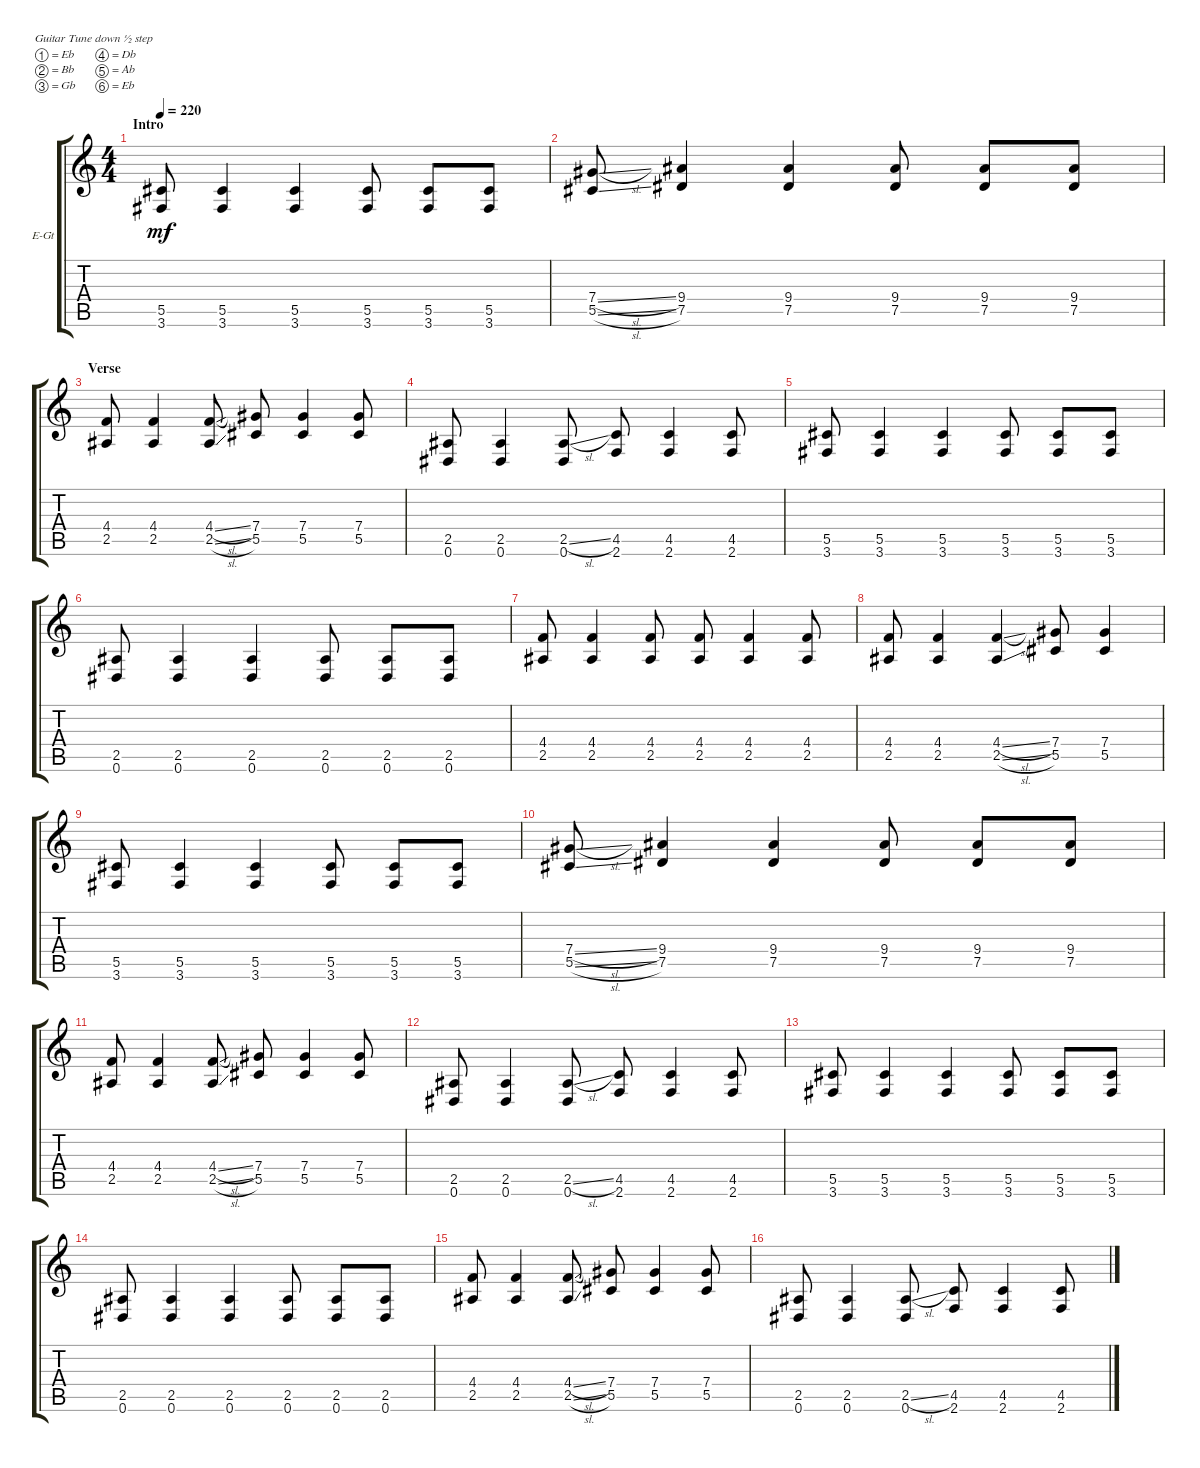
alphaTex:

\bracketExtendMode groupsimilarinstruments
\firstSystemTrackNameOrientation horizontal
\otherSystemsTrackNameOrientation horizontal
\track ("Electric Guitar 1" "E-Gt") {instrument distortionguitar}
\staff {score tabs}
\tuning (Eb4 Bb3 Gb3 Db3 Ab2 Eb2)
\ts (4 4)
\section ("" "Intro")
\tempo 220
\clef g2
\ks c
(3.6 5.5).8{dy mf instrument distortionguitar} (3.6 5.5).4 (5.5 3.6).4 (3.6 5.5).8 (3.6 5.5).8 (3.6 5.5).8 |
(5.5{sl} 7.4{sl}).8 (7.5 9.4).4 (7.5 9.4).4 (7.5 9.4).8 (7.5 9.4).8 (7.5 9.4).8 |
\section ("" "Verse")
(2.5 4.4).8 (2.5 4.4).4 (2.5{sl} 4.4{sl}).8 (5.5 7.4).8 (5.5 7.4).4 (5.5 7.4).8 |
(2.5 0.6).8 (2.5 0.6).4 (2.5{sl} 0.6).8 (4.5 2.6).8 (4.5 2.6).4 (4.5 2.6).8 |
(3.6 5.5).8 (3.6 5.5).4 (5.5 3.6).4 (3.6 5.5).8 (3.6 5.5).8 (3.6 5.5).8 |
(0.6 2.5).8 (0.6 2.5).4 (2.5 0.6).4 (0.6 2.5).8 (0.6 2.5).8 (0.6 2.5).8 |
(2.5 4.4).8 (2.5 4.4).4 (2.5 4.4).8 (2.5 4.4).8 (2.5 4.4).4 (2.5 4.4).8 |
(2.5 4.4).8 (2.5 4.4).4 (2.5{sl} 4.4{sl}).4 (5.5 7.4).8 (5.5 7.4).4 |
(3.6 5.5).8 (3.6 5.5).4 (5.5 3.6).4 (3.6 5.5).8 (3.6 5.5).8 (3.6 5.5).8 |
(5.5{sl} 7.4{sl}).8 (7.5 9.4).4 (7.5 9.4).4 (7.5 9.4).8 (7.5 9.4).8 (7.5 9.4).8 |
(2.5 4.4).8 (2.5 4.4).4 (2.5{sl} 4.4{sl}).8 (5.5 7.4).8 (5.5 7.4).4 (5.5 7.4).8 |
(2.5 0.6).8 (2.5 0.6).4 (2.5{sl} 0.6).8 (4.5 2.6).8 (4.5 2.6).4 (4.5 2.6).8 |
(3.6 5.5).8 (3.6 5.5).4 (5.5 3.6).4 (3.6 5.5).8 (3.6 5.5).8 (3.6 5.5).8 |
(0.6 2.5).8 (0.6 2.5).4 (2.5 0.6).4 (0.6 2.5).8 (0.6 2.5).8 (0.6 2.5).8 |
(2.5 4.4).8 (2.5 4.4).4 (2.5{sl} 4.4{sl}).8 (5.5 7.4).8 (5.5 7.4).4 (5.5 7.4).8 |
(2.5 0.6).8 (2.5 0.6).4 (2.5{sl} 0.6).8 (4.5 2.6).8 (4.5 2.6).4 (4.5 2.6).8
